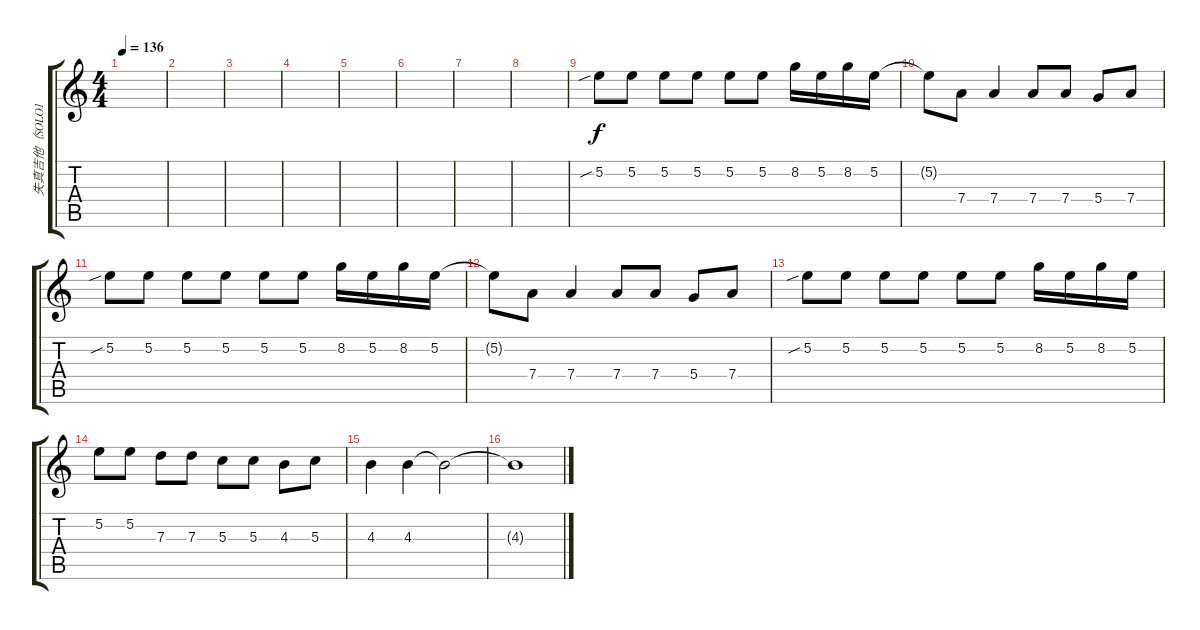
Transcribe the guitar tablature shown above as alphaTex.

\track ("失真吉他（SOLO1）" "失真吉他（SOLO1") {instrument overdrivenguitar}
\staff {score tabs}
\tuning (E4 B3 G3 D3 A2 E2) {hide}
\ts (4 4)
\tempo 136
\clef g2
\ks c
|
|
|
|
|
|
|
|
5.2{sib}.8 5.2.8 5.2.8 5.2.8 5.2.8 5.2.8 8.2.16 5.2.16 8.2.16 5.2.16 |
5.2{t}.8 7.4.8 7.4.4 7.4.8 7.4.8 5.4.8 7.4.8 |
5.2{sib}.8 5.2.8 5.2.8 5.2.8 5.2.8 5.2.8 8.2.16 5.2.16 8.2.16 5.2.16 |
5.2{t}.8 7.4.8 7.4.4 7.4.8 7.4.8 5.4.8 7.4.8 |
5.2{sib}.8 5.2.8 5.2.8 5.2.8 5.2.8 5.2.8 8.2.16 5.2.16 8.2.16 5.2.16 |
5.2.8 5.2.8 7.3.8 7.3.8 5.3.8 5.3.8 4.3.8 5.3.8 |
4.3.4 4.3.4 4.3{t}.2 |
4.3{t}.1
